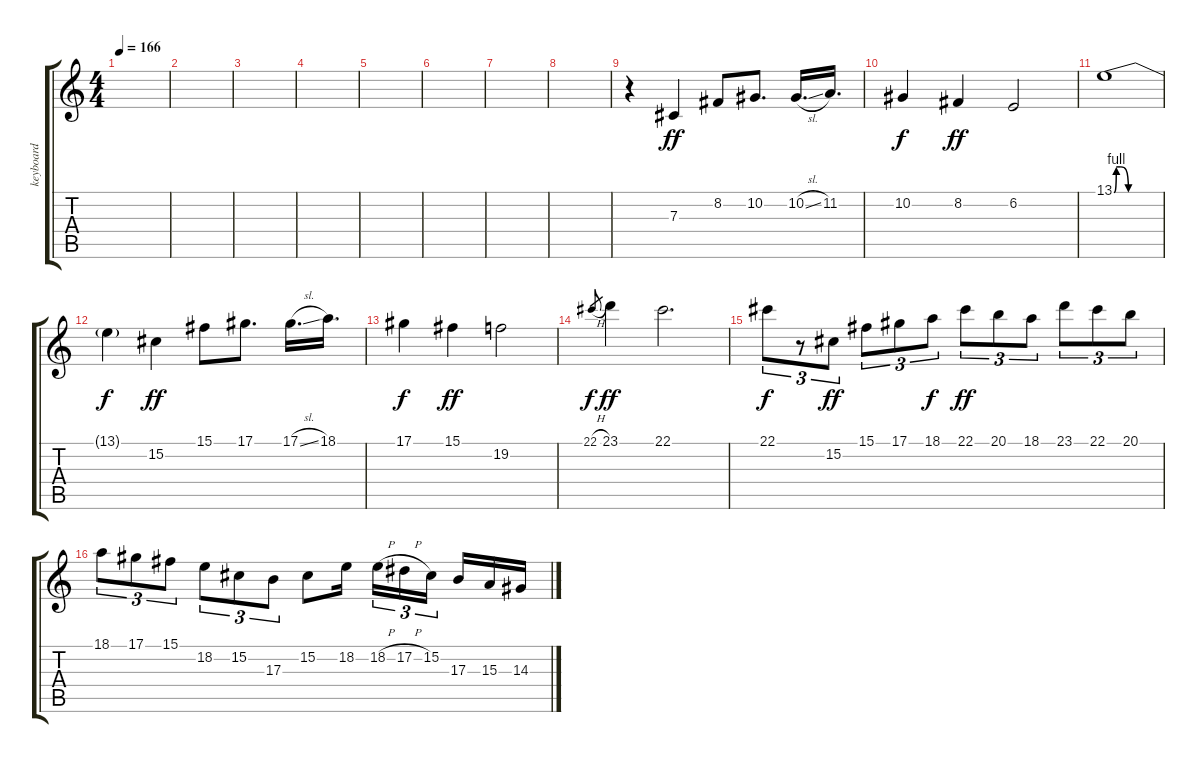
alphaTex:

\track ("keyboard" "keyboard") {instrument lead1square}
\staff {score tabs}
\tuning (Eb4 Bb3 Gb3 Db3 Ab2 Eb2) {hide}
\ts (4 4)
\tempo 166
\clef g2
\ks c
|
|
|
|
|
|
|
|
r.4 7.3.4{dy ff beam merge} 8.2.8{beam merge} 10.2.8{d} 10.2{sl}.16{d} 11.2.16{d} |
10.2.4{dy f} 8.2.4{dy ff} 6.2.2 |
13.1{be (custom 0 0 3 4 9 4 19 0 30 0 60 0)}.1 |
13.1{t}.4{dy f} 15.2.4{dy ff beam merge} 15.1.8{beam merge} 17.1.8{d} 17.1{sl}.16{d} 18.1.16{d} |
17.1.4{dy f} 15.1.4{dy ff} 19.2.2 |
22.1{h}.8{gr dy f} 23.1.4{dy ff beam merge} 22.1.2{d} |
22.1.8{tu (3 2) dy f} r.8{tu (3 2) beam merge} 15.2.8{tu (3 2) dy ff} 15.1.8{tu (3 2)} 17.1.8{tu (3 2) beam merge} 18.1.8{tu (3 2) dy f} 22.1.8{tu (3 2) dy ff beam merge} 20.1.8{tu (3 2) beam merge} 18.1.8{tu (3 2)} 23.1.8{tu (3 2)} 22.1.8{tu (3 2)} 20.1.8{tu (3 2)} |
18.1.8{tu (3 2)} 17.1.8{tu (3 2)} 15.1.8{tu (3 2)} 18.2.8{tu (3 2)} 15.2.8{tu (3 2) beam merge} 17.3.8{tu (3 2)} 15.2.8{beam merge} 18.2.16{beam splitsecondary} 18.2{h}.16{tu (3 2)} 17.2{h}.16{tu (3 2) beam merge} 15.2.16{tu (3 2) beam splitsecondary} 17.3.16{beam merge} 15.3.16 14.3.16
